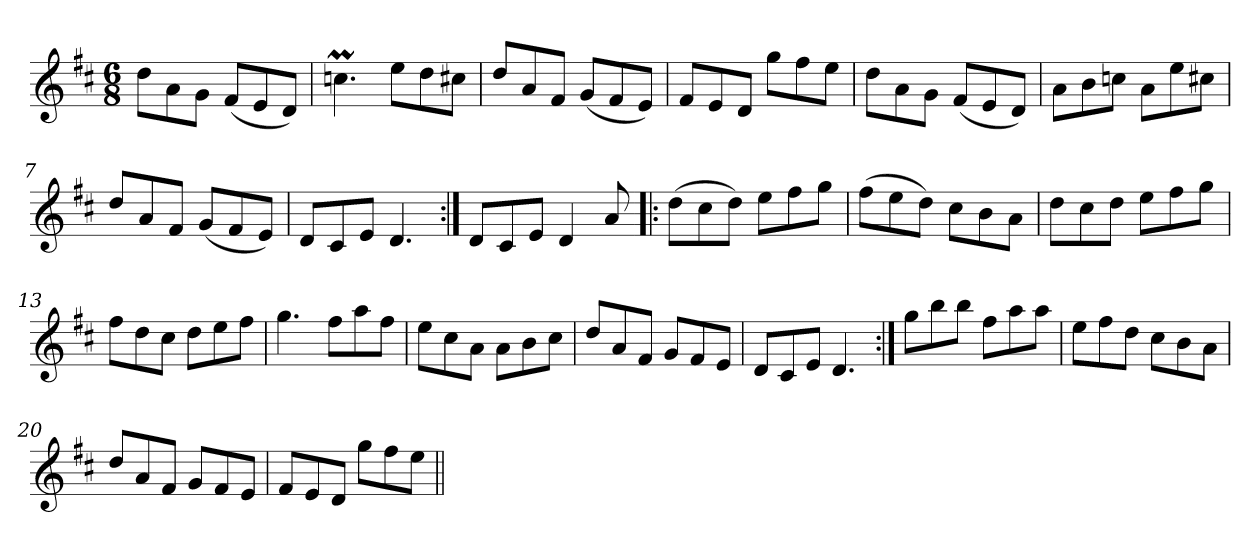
**kern
*part1
*staff1
*clefG2
*k[f#c#]
*D:
*M6/8
=1
8dd\L
8a\
8g\J
(8f#/L
8e/
8d/J)
=2
4.ccnM\
8ee\L
8dd\
8cc#X\J
=3
8dd/L
8a/
8f#/J
(8g/L
8f#/
8e/J)
=4
8f#/L
8e/
8d/J
8gg\L
8ff#\
8ee\J
!!LO:LB:g=z
=5
8dd\L
8a\
8g\J
(8f#/L
8e/
8d/J)
=6
8a\L
8b\
8ccn\J
8a\L
8ee\
8cc#X\J
=7
8dd/L
8a/
8f#/J
(8g/L
8f#/
8e/J)
=8
8d/L
8c#/
8e/J
4.d/
=9:|!
8d/L
8c#/
8e/J
4d/
8a/
!!LO:LB:g=z
=10!|:
(8dd\L
8cc#\
8dd\J)
8ee\L
8ff#\
8gg\J
=11
(8ff#\L
8ee\
8dd\J)
8cc#\L
8b\
8a\J
=12
8dd\L
8cc#\
8dd\J
8ee\L
8ff#\
8gg\J
=13
8ff#\L
8dd\
8cc#\J
8dd\L
8ee\
8ff#\J
!!LO:LB:g=z
=14
4.gg\
8ff#\L
8aa\
8ff#\J
=15
8ee\L
8cc#\
8a\J
8a\L
8b\
8cc#\J
=16
8dd/L
8a/
8f#/J
8g/L
8f#/
8e/J
=17
8d/L
8c#/
8e/J
4.d/
!!LO:LB:g=z
=18:|!
8gg\L
8bb\
8bb\J
8ff#\L
8aa\
8aa\J
=19
8ee\L
8ff#\
8dd\J
8cc#\L
8b\
8a\J
=20
8dd/L
8a/
8f#/J
8g/L
8f#/
8e/J
=21
8f#/L
8e/
8d/J
8gg\L
8ff#\
8ee\J
=||
*-
